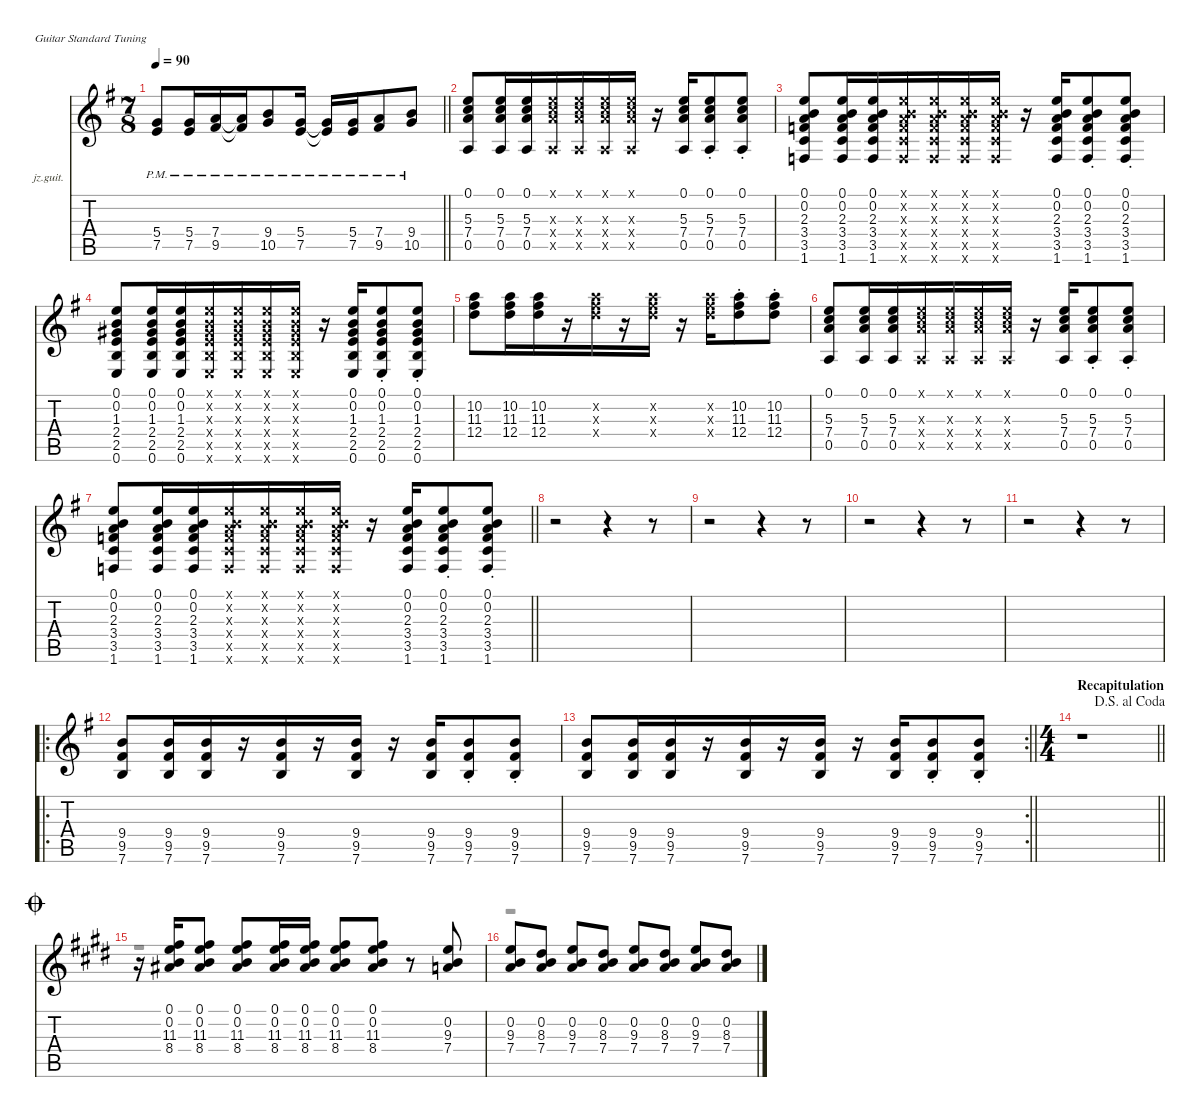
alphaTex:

\defaultSystemsLayout 4
\hideDynamics
\bracketExtendMode nobrackets
\firstSystemTrackNameOrientation horizontal
\otherSystemsTrackNameOrientation horizontal
\track ("Rhythm (w/ Slight Distortion)" "jz.guit.") {instrument electricguitarjazz}
\staff {score tabs}
\tuning (E4 B3 G3 D3 A2 E2)
\voice
\ts (7 8)
\tempo 90
\clef g2
\barLineRight lightlight
\ks g
(5.4{pm acc forcenatural} 7.5{pm acc forcenatural}).8{dy mp} (5.4{pm acc forcenatural} 7.5{pm acc forcenatural}).16 (7.4{pm acc forcenatural} 9.5{pm acc #}).16 (7.4{pm t acc forcenatural} 9.5{pm t acc #}).16 (9.4{pm acc forcenatural} 10.5{pm acc forcenatural}).8 (5.4{pm acc forcenatural} 7.5{pm acc forcenatural}).16 (5.4{pm t acc forcenatural} 7.5{pm t acc forcenatural}).16 (5.4{pm acc forcenatural} 7.5{pm acc forcenatural}).16 (7.4{pm acc forcenatural} 9.5{pm acc #}).8 (9.4{pm acc forcenatural} 10.5{pm acc forcenatural}).8 |
(0.1{acc forcenatural} 5.3{acc forcenatural} 7.4{acc forcenatural} 0.5{acc forcenatural}).8{dy mf} (0.1{acc forcenatural} 5.3{acc forcenatural} 7.4{acc forcenatural} 0.5{acc forcenatural}).16 (0.1{acc forcenatural} 5.3{acc forcenatural} 7.4{acc forcenatural} 0.5{acc forcenatural}).16 (0.1{x acc forcenatural} 5.3{x acc forcenatural} 7.4{x acc forcenatural} 0.5{x acc forcenatural}).16 (0.1{x acc forcenatural} 5.3{x acc forcenatural} 7.4{x acc forcenatural} 0.5{x acc forcenatural}).16 (0.1{x acc forcenatural} 5.3{x acc forcenatural} 7.4{x acc forcenatural} 0.5{x acc forcenatural}).16 (0.1{x acc forcenatural} 5.3{x acc forcenatural} 7.4{x acc forcenatural} 0.5{x acc forcenatural}).16 r.16 (0.1{acc forcenatural} 5.3{acc forcenatural} 7.4{acc forcenatural} 0.5{acc forcenatural}).16 (0.1{st acc forcenatural} 5.3{st acc forcenatural} 7.4{st acc forcenatural} 0.5{st acc forcenatural}).8 (0.1{st acc forcenatural} 5.3{st acc forcenatural} 7.4{st acc forcenatural} 0.5{st acc forcenatural}).8 |
(0.1{acc forcenatural} 0.2{acc forcenatural} 2.3{acc forcenatural} 3.4{acc forcenatural} 3.5{acc forcenatural} 1.6{acc forcenatural}).8 (0.1{acc forcenatural} 0.2{acc forcenatural} 2.3{acc forcenatural} 3.4{acc forcenatural} 3.5{acc forcenatural} 1.6{acc forcenatural}).16 (0.1{acc forcenatural} 0.2{acc forcenatural} 2.3{acc forcenatural} 3.4{acc forcenatural} 3.5{acc forcenatural} 1.6{acc forcenatural}).16 (0.1{x acc forcenatural} 0.2{x acc forcenatural} 2.3{x acc forcenatural} 3.4{x acc forcenatural} 3.5{x acc forcenatural} 1.6{x acc forcenatural}).16 (0.1{x acc forcenatural} 0.2{x acc forcenatural} 2.3{x acc forcenatural} 3.4{x acc forcenatural} 3.5{x acc forcenatural} 1.6{x acc forcenatural}).16 (0.1{x acc forcenatural} 0.2{x acc forcenatural} 2.3{x acc forcenatural} 3.4{x acc forcenatural} 3.5{x acc forcenatural} 1.6{x acc forcenatural}).16 (0.1{x acc forcenatural} 0.2{x acc forcenatural} 2.3{x acc forcenatural} 3.4{x acc forcenatural} 3.5{x acc forcenatural} 1.6{x acc forcenatural}).16 r.16 (0.1{acc forcenatural} 0.2{acc forcenatural} 2.3{acc forcenatural} 3.4{acc forcenatural} 3.5{acc forcenatural} 1.6{acc forcenatural}).16 (0.1{st acc forcenatural} 0.2{st acc forcenatural} 2.3{st acc forcenatural} 3.4{st acc forcenatural} 3.5{st acc forcenatural} 1.6{st acc forcenatural}).8 (0.1{st acc forcenatural} 0.2{st acc forcenatural} 2.3{st acc forcenatural} 3.4{st acc forcenatural} 3.5{st acc forcenatural} 1.6{st acc forcenatural}).8 |
(0.1{acc forcenatural} 0.2{acc forcenatural} 1.3{acc #} 2.4{acc forcenatural} 2.5{acc forcenatural} 0.6{acc forcenatural}).8 (0.1{acc forcenatural} 0.2{acc forcenatural} 1.3{acc #} 2.4{acc forcenatural} 2.5{acc forcenatural} 0.6{acc forcenatural}).16 (0.1{acc forcenatural} 0.2{acc forcenatural} 1.3{acc #} 2.4{acc forcenatural} 2.5{acc forcenatural} 0.6{acc forcenatural}).16 (0.1{x acc forcenatural} 0.2{x acc forcenatural} 1.3{x acc #} 2.4{x acc forcenatural} 2.5{x acc forcenatural} 0.6{x acc forcenatural}).16 (0.1{x acc forcenatural} 0.2{x acc forcenatural} 1.3{x acc #} 2.4{x acc forcenatural} 2.5{x acc forcenatural} 0.6{x acc forcenatural}).16 (0.1{x acc forcenatural} 0.2{x acc forcenatural} 1.3{x acc #} 2.4{x acc forcenatural} 2.5{x acc forcenatural} 0.6{x acc forcenatural}).16 (0.1{x acc forcenatural} 0.2{x acc forcenatural} 1.3{x acc #} 2.4{x acc forcenatural} 2.5{x acc forcenatural} 0.6{x acc forcenatural}).16 r.16 (0.1{acc forcenatural} 0.2{acc forcenatural} 1.3{acc #} 2.4{acc forcenatural} 2.5{acc forcenatural} 0.6{acc forcenatural}).16 (0.1{st acc forcenatural} 0.2{st acc forcenatural} 1.3{st acc #} 2.4{st acc forcenatural} 2.5{st acc forcenatural} 0.6{st acc forcenatural}).8 (0.1{st acc forcenatural} 0.2{st acc forcenatural} 1.3{st acc #} 2.4{st acc forcenatural} 2.5{st acc forcenatural} 0.6{st acc forcenatural}).8 |
(10.2{acc forcenatural} 11.3{acc #} 12.4{acc forcenatural}).8 (10.2{acc forcenatural} 11.3{acc #} 12.4{acc forcenatural}).16 (10.2{acc forcenatural} 11.3{acc #} 12.4{acc forcenatural}).16 r.16 (10.2{x acc forcenatural} 11.3{x acc #} 12.4{x acc forcenatural}).16 r.16 (10.2{x acc forcenatural} 11.3{x acc #} 12.4{x acc forcenatural}).16 r.16 (10.2{x acc forcenatural} 11.3{x acc #} 12.4{x acc forcenatural}).16 (10.2{st acc forcenatural} 11.3{st acc #} 12.4{st acc forcenatural}).8 (10.2{st acc forcenatural} 11.3{st acc #} 12.4{st acc forcenatural}).8 |
(0.1{acc forcenatural} 5.3{acc forcenatural} 7.4{acc forcenatural} 0.5{acc forcenatural}).8 (0.1{acc forcenatural} 5.3{acc forcenatural} 7.4{acc forcenatural} 0.5{acc forcenatural}).16 (0.1{acc forcenatural} 5.3{acc forcenatural} 7.4{acc forcenatural} 0.5{acc forcenatural}).16 (0.1{x acc forcenatural} 5.3{x acc forcenatural} 7.4{x acc forcenatural} 0.5{x acc forcenatural}).16 (0.1{x acc forcenatural} 5.3{x acc forcenatural} 7.4{x acc forcenatural} 0.5{x acc forcenatural}).16 (0.1{x acc forcenatural} 5.3{x acc forcenatural} 7.4{x acc forcenatural} 0.5{x acc forcenatural}).16 (0.1{x acc forcenatural} 5.3{x acc forcenatural} 7.4{x acc forcenatural} 0.5{x acc forcenatural}).16 r.16 (0.1{acc forcenatural} 5.3{acc forcenatural} 7.4{acc forcenatural} 0.5{acc forcenatural}).16 (0.1{st acc forcenatural} 5.3{st acc forcenatural} 7.4{st acc forcenatural} 0.5{st acc forcenatural}).8 (0.1{st acc forcenatural} 5.3{st acc forcenatural} 7.4{st acc forcenatural} 0.5{st acc forcenatural}).8 |
\barLineRight lightlight
(0.1{acc forcenatural} 0.2{acc forcenatural} 2.3{acc forcenatural} 3.4{acc forcenatural} 3.5{acc forcenatural} 1.6{acc forcenatural}).8 (0.1{acc forcenatural} 0.2{acc forcenatural} 2.3{acc forcenatural} 3.4{acc forcenatural} 3.5{acc forcenatural} 1.6{acc forcenatural}).16 (0.1{acc forcenatural} 0.2{acc forcenatural} 2.3{acc forcenatural} 3.4{acc forcenatural} 3.5{acc forcenatural} 1.6{acc forcenatural}).16 (0.1{x acc forcenatural} 0.2{x acc forcenatural} 2.3{x acc forcenatural} 3.4{x acc forcenatural} 3.5{x acc forcenatural} 1.6{x acc forcenatural}).16 (0.1{x acc forcenatural} 0.2{x acc forcenatural} 2.3{x acc forcenatural} 3.4{x acc forcenatural} 3.5{x acc forcenatural} 1.6{x acc forcenatural}).16 (0.1{x acc forcenatural} 0.2{x acc forcenatural} 2.3{x acc forcenatural} 3.4{x acc forcenatural} 3.5{x acc forcenatural} 1.6{x acc forcenatural}).16 (0.1{x acc forcenatural} 0.2{x acc forcenatural} 2.3{x acc forcenatural} 3.4{x acc forcenatural} 3.5{x acc forcenatural} 1.6{x acc forcenatural}).16 r.16 (0.1{acc forcenatural} 0.2{acc forcenatural} 2.3{acc forcenatural} 3.4{acc forcenatural} 3.5{acc forcenatural} 1.6{acc forcenatural}).16 (0.1{st acc forcenatural} 0.2{st acc forcenatural} 2.3{st acc forcenatural} 3.4{st acc forcenatural} 3.5{st acc forcenatural} 1.6{st acc forcenatural}).8 (0.1{st acc forcenatural} 0.2{st acc forcenatural} 2.3{st acc forcenatural} 3.4{st acc forcenatural} 3.5{st acc forcenatural} 1.6{st acc forcenatural}).8 |
r.2 r.4 r.8 |
r.2 r.4 r.8 |
r.2 r.4 r.8 |
r.2 r.4 r.8 |
\ro
(9.4{acc forcenatural} 9.5{acc #} 7.6{acc forcenatural}).8 (9.4{acc forcenatural} 9.5{acc #} 7.6{acc forcenatural}).16 (9.4{acc forcenatural} 9.5{acc #} 7.6{acc forcenatural}).16 r.16 (9.4{acc forcenatural} 9.5{acc #} 7.6{acc forcenatural}).16 r.16 (9.4{acc forcenatural} 9.5{acc #} 7.6{acc forcenatural}).16 r.16 (9.4{acc forcenatural} 9.5{acc #} 7.6{acc forcenatural}).16 (9.4{st acc forcenatural} 9.5{st acc #} 7.6{st acc forcenatural}).8 (9.4{st acc forcenatural} 9.5{st acc #} 7.6{st acc forcenatural}).8 |
\rc 2
\barLineRight lightlight
(9.4{acc forcenatural} 9.5{acc #} 7.6{acc forcenatural}).8 (9.4{acc forcenatural} 9.5{acc #} 7.6{acc forcenatural}).16 (9.4{acc forcenatural} 9.5{acc #} 7.6{acc forcenatural}).16 r.16 (9.4{acc forcenatural} 9.5{acc #} 7.6{acc forcenatural}).16 r.16 (9.4{acc forcenatural} 9.5{acc #} 7.6{acc forcenatural}).16 r.16 (9.4{acc forcenatural} 9.5{acc #} 7.6{acc forcenatural}).16 (9.4{st acc forcenatural} 9.5{st acc #} 7.6{st acc forcenatural}).8 (9.4{st acc forcenatural} 9.5{st acc #} 7.6{st acc forcenatural}).8 |
\ts (4 4)
\beaming (8 2 2 2 2)
\section ("" "Recapitulation")
\jump dalsegnoalcoda
\barLineRight lightlight
r.1 |
\jump coda
\ks e
r.16 (0.1{acc forcenatural} 0.2{acc forcenatural} 11.3{acc #} 8.4{acc #}).16 (0.1{acc forcenatural} 0.2{acc forcenatural} 11.3{acc #} 8.4{acc #}).8 (0.1{acc forcenatural} 0.2{acc forcenatural} 11.3{acc #} 8.4{acc #}).8 (0.1{acc forcenatural} 0.2{acc forcenatural} 11.3{acc #} 8.4{acc #}).16 (0.1{acc forcenatural} 0.2{acc forcenatural} 11.3{acc #} 8.4{acc #}).16 (0.1{acc forcenatural} 0.2{acc forcenatural} 11.3{acc #} 8.4{acc #}).8 (0.1{acc forcenatural} 0.2{acc forcenatural} 11.3{acc #} 8.4{acc #}).8 r.8 (0.2{acc forcenatural} 9.3{acc forcenatural} 7.4{acc forcenatural}).8 |
\ks c#minor
(0.2{acc forcenatural} 9.3{acc forcenatural} 7.4{acc forcenatural}).8 (0.2{acc forcenatural} 8.3{acc #} 7.4{acc forcenatural}).8 (0.2{acc forcenatural} 9.3{acc forcenatural} 7.4{acc forcenatural}).8 (0.2{acc forcenatural} 8.3{acc #} 7.4{acc forcenatural}).8 (0.2{acc forcenatural} 9.3{acc forcenatural} 7.4{acc forcenatural}).8 (0.2{acc forcenatural} 8.3{acc #} 7.4{acc forcenatural}).8 (0.2{acc forcenatural} 9.3{acc forcenatural} 7.4{acc forcenatural}).8 (0.2{acc forcenatural} 8.3{acc #} 7.4{acc forcenatural}).8
\voice
\clef g2
\ottava regular
\simile none
\barLineRight lightlight
\ks g
|
|
|
|
|
|
\barLineRight lightlight
|
|
|
|
|
|
\barLineRight lightlight
|
\barLineRight lightlight
r.1 |
\ks e
r.1 |
\ks c#minor
r.1
